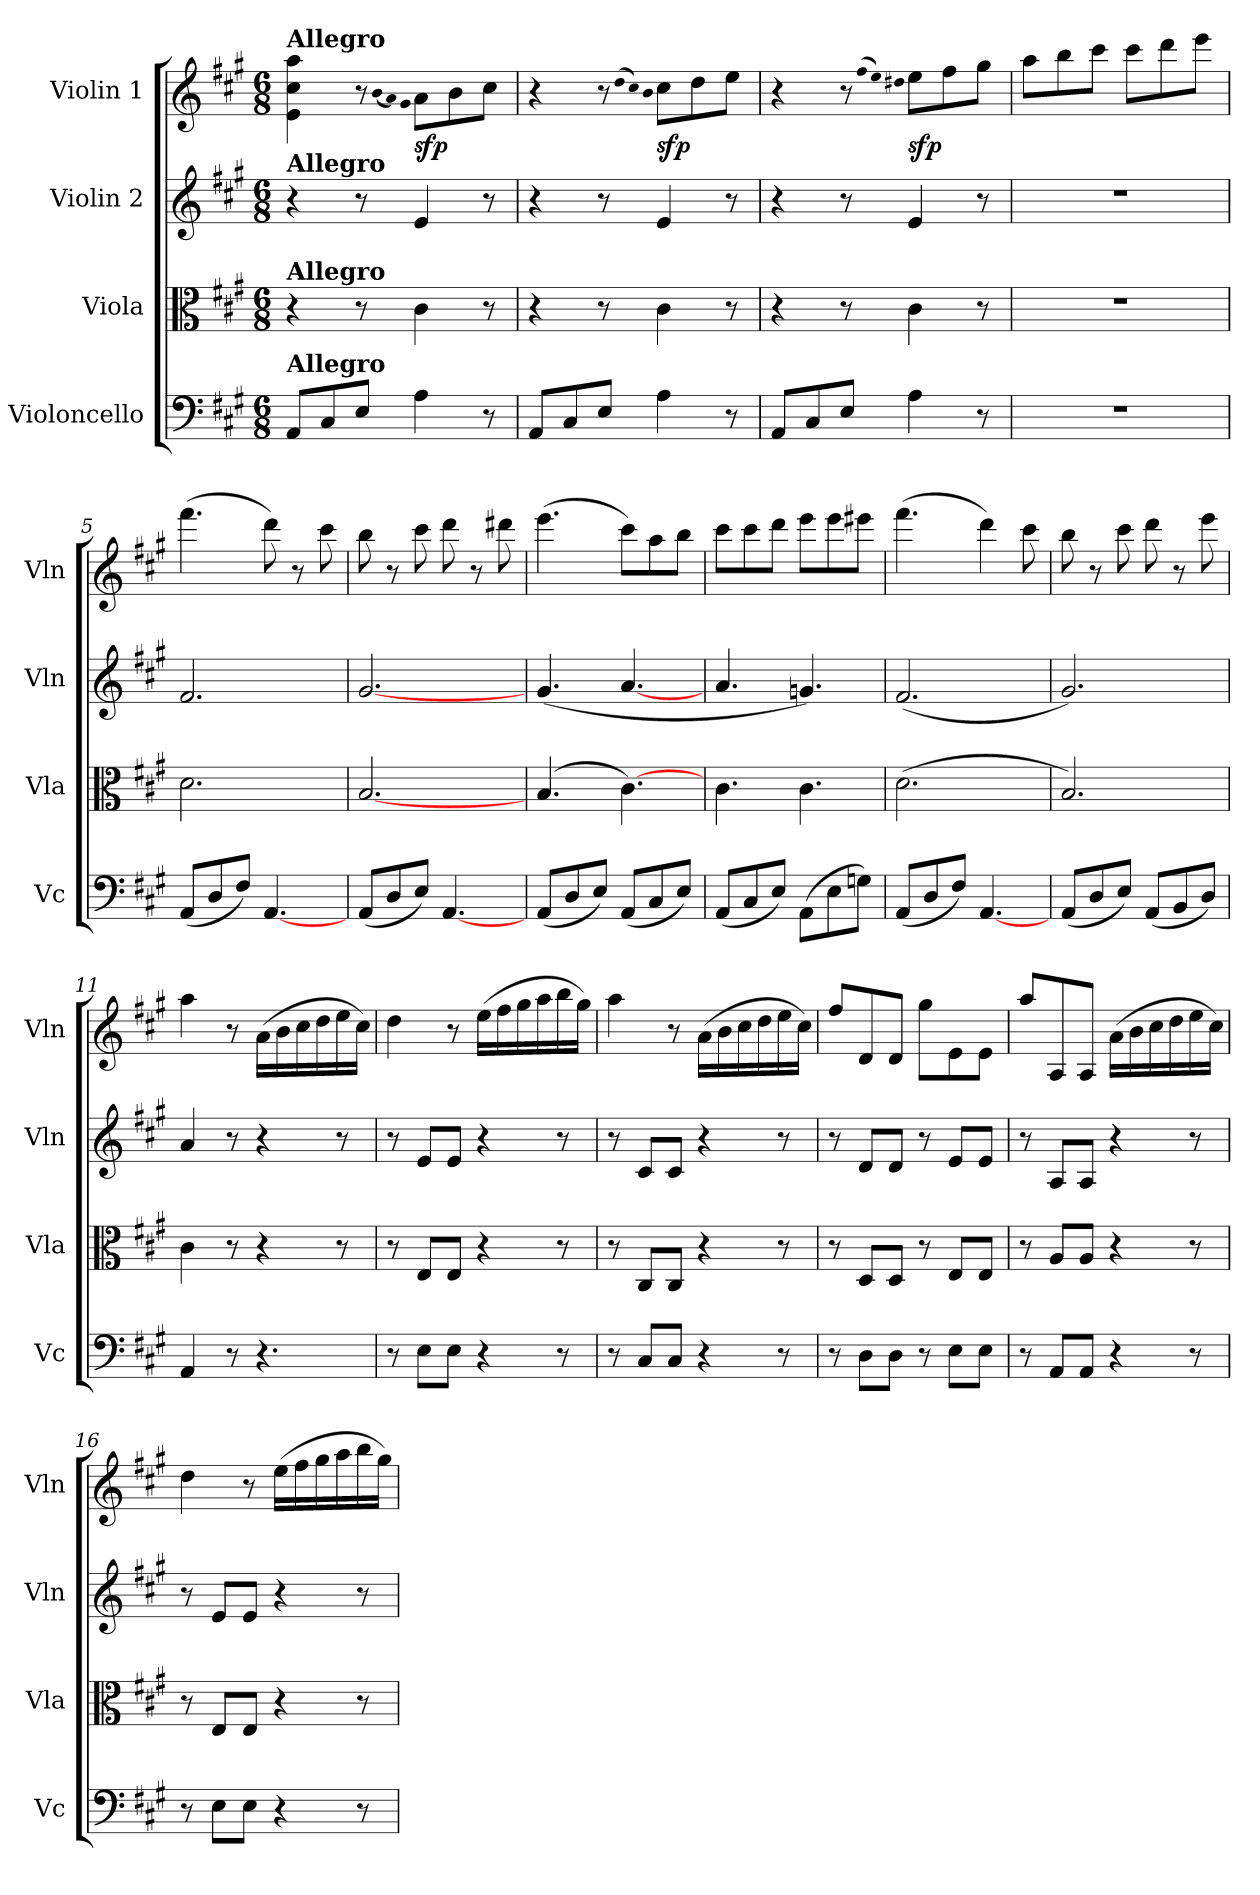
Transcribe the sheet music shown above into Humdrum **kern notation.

**kern	**kern	**kern	**kern	**dynam
*part4	*part3	*part2	*part1	*part1
*staff4	*staff3	*staff2	*staff1	*staff1
*I"Violoncello	*I"Viola	*I"Violin 2	*I"Violin 1	*
*I'Vc	*I'Vla	*I'Vln	*I'Vln	*
*clefF4	*clefC3	*clefG2	*clefG2	*
*k[f#c#g#]	*k[f#c#g#]	*k[f#c#g#]	*k[f#c#g#]	*
*A:	*A:	*A:	*A:	*
*M6/8	*M6/8	*M6/8	*M6/8	*
=1	=1	=1	=1	=1
!	!	!	!LO:TX:a:B:t=Allegro	!
!	!	!LO:TX:a:B:t=Allegro	!	!
!	!LO:TX:a:B:t=Allegro	!	!	!
!LO:TX:a:B:t=Allegro	!	!	!	!
8AA/L	4r	4r	4e 4cc# 4aa	.
8C#/	.	.	.	.
8E/J	8r	8r	8r	.
.	.	.	(qqb	.
.	.	.	qqa)	.
.	.	.	qqg#	.
4A	4c#	4e	8a\L	sfp
.	.	.	8b\	.
8r	8r	8r	8cc#\J	.
=2	=2	=2	=2	=2
8AA/L	4r	4r	4r	.
8C#/	.	.	.	.
8E/J	8r	8r	8r	.
.	.	.	(qqdd	.
.	.	.	qqcc#)	.
.	.	.	qqb	.
4A	4c#	4e	8cc#\L	sfp
.	.	.	8dd\	.
8r	8r	8r	8ee\J	.
=3	=3	=3	=3	=3
8AA/L	4r	4r	4r	.
8C#/	.	.	.	.
8E/J	8r	8r	8r	.
.	.	.	(qqff#	.
.	.	.	qqee)	.
.	.	.	qqdd#X	.
4A	4c#	4e	8ee\L	sfp
.	.	.	8ff#\	.
8r	8r	8r	8gg#\J	.
=4	=4	=4	=4	=4
2.r	2.r	2.r	8aa\L	.
.	.	.	8bb\	.
.	.	.	8ccc#\J	.
.	.	.	8ccc#\L	.
.	.	.	8ddd\	.
.	.	.	8eee\J	.
=5	=5	=5	=5	=5
(8AA/L	2.d	2.f#	(4.fff#	.
8D/	.	.	.	.
8F#/J)	.	.	.	.
[4.AA	.	.	8ddd)	.
.	.	.	8r	.
.	.	.	8ccc#	.
=6	=6	=6	=6	=6
(8AA/L	[2.B	[2.g#	8bb	.
8D/	.	.	8r	.
8E/J)	.	.	8ccc#	.
[4.AA	.	.	8ddd	.
.	.	.	8r	.
.	.	.	8ddd#X	.
=7	=7	=7	=7	=7
(8AA/L	(4.B	(4.g#	(4.eee	.
8D/	.	.	.	.
8E/J)	.	.	.	.
(8AA/L	[4.c#)	[4.a	8ccc#\L)	.
8C#/	.	.	8aa\	.
8E/J)	.	.	8bb\J	.
=8	=8	=8	=8	=8
(8AA/L	4.c#	4.a	8ccc#\L	.
8C#/	.	.	8ccc#\	.
8E/J)	.	.	8ddd\J	.
(8AA\L	4.c#	4.gn)	8eee\L	.
8E\	.	.	8eee\	.
8Gn\J)	.	.	8eee#X\J	.
=9	=9	=9	=9	=9
(8AA/L	(2.d	(2.f#	(4.fff#	.
8D/	.	.	.	.
8F#/J)	.	.	.	.
[4.AA	.	.	4ddd)	.
.	.	.	8ccc#	.
=10	=10	=10	=10	=10
(8AA/L	2.B)	2.g#)	8bb	.
8D/	.	.	8r	.
8E/J)	.	.	8ccc#	.
(8AA/L	.	.	8ddd	.
8BB/	.	.	8r	.
8D/J)	.	.	8eee	.
=11	=11	=11	=11	=11
4AA	4c#	4a	4aa	.
8r	8r	8r	8r	.
4.r	4r	4r	(16a\LL	.
.	.	.	16b\	.
.	.	.	16cc#\	.
.	.	.	16dd\	.
.	8r	8r	16ee\	.
.	.	.	16cc#\JJ)	.
=12	=12	=12	=12	=12
8r	8r	8r	4dd	.
8E\L	8E/L	8e/L	.	.
8E\J	8E/J	8e/J	8r	.
4r	4r	4r	(16ee\LL	.
.	.	.	16ff#\	.
.	.	.	16gg#\	.
.	.	.	16aa\	.
8r	8r	8r	16bb\	.
.	.	.	16gg#\JJ)	.
=13	=13	=13	=13	=13
8r	8r	8r	4aa	.
8C#/L	8C#/L	8c#/L	.	.
8C#/J	8C#/J	8c#/J	8r	.
4r	4r	4r	(16a\LL	.
.	.	.	16b\	.
.	.	.	16cc#\	.
.	.	.	16dd\	.
8r	8r	8r	16ee\	.
.	.	.	16cc#\JJ)	.
=14	=14	=14	=14	=14
8r	8r	8r	8ff#/L	.
8D\L	8D/L	8d/L	8d/	.
8D\J	8D/J	8d/J	8d/J	.
8r	8r	8r	8gg#\L	.
8E\L	8E/L	8e/L	8e\	.
8E\J	8E/J	8e/J	8e\J	.
=15	=15	=15	=15	=15
8r	8r	8r	8aa/L	.
8AA/L	8A/L	8A/L	8A/	.
8AA/J	8A/J	8A/J	8A/J	.
4r	4r	4r	(16a\LL	.
.	.	.	16b\	.
.	.	.	16cc#\	.
.	.	.	16dd\	.
8r	8r	8r	16ee\	.
.	.	.	16cc#\JJ)	.
=16	=16	=16	=16	=16
8r	8r	8r	4dd	.
8E\L	8E/L	8e/L	.	.
8E\J	8E/J	8e/J	8r	.
4r	4r	4r	(16ee\LL	.
.	.	.	16ff#\	.
.	.	.	16gg#\	.
.	.	.	16aa\	.
8r	8r	8r	16bb\	.
.	.	.	16gg#\JJ)	.
=	=	=	=	=
*-	*-	*-	*-	*-
